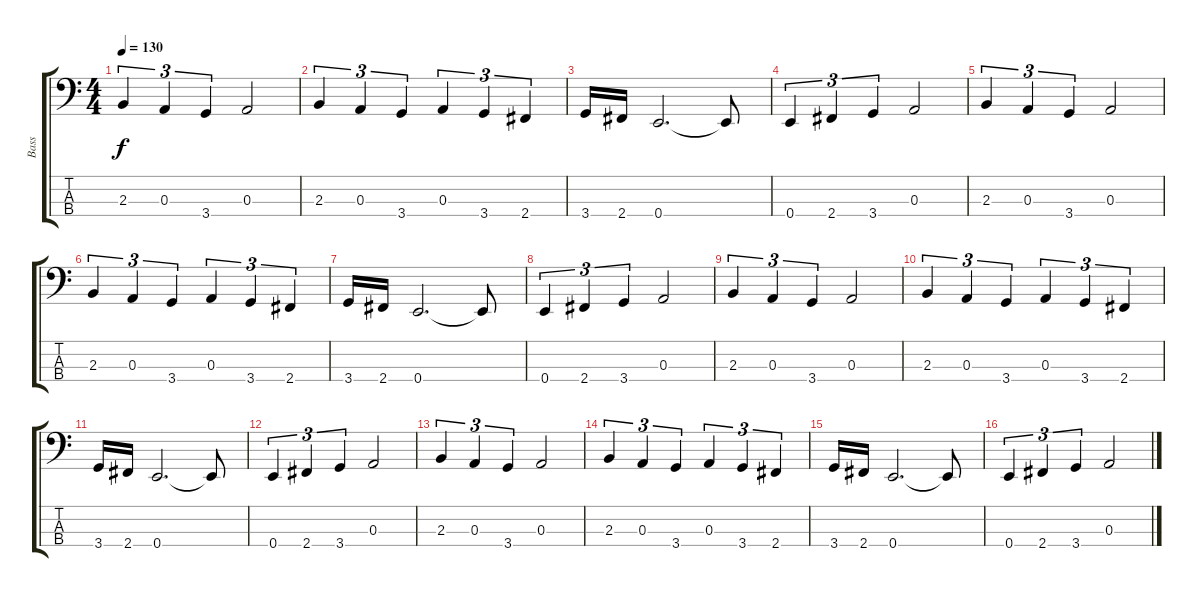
\track ("Bass" "Bass") {instrument electricbassfinger}
\staff {score tabs}
\tuning (G2 D2 A1 E1) {hide}
\ts (4 4)
\tempo 130
\clef f4
\ks c
2.3.4{tu (3 2) dy f} 0.3.4{tu (3 2)} 3.4.4{tu (3 2)} 0.3.2 |
2.3.4{tu (3 2)} 0.3.4{tu (3 2)} 3.4.4{tu (3 2)} 0.3.4{tu (3 2)} 3.4.4{tu (3 2)} 2.4.4{tu (3 2)} |
3.4.16 2.4.16 0.4.2{d} 0.4{t}.8 |
0.4.4{tu (3 2)} 2.4.4{tu (3 2)} 3.4.4{tu (3 2)} 0.3.2 |
2.3.4{tu (3 2)} 0.3.4{tu (3 2)} 3.4.4{tu (3 2)} 0.3.2 |
2.3.4{tu (3 2)} 0.3.4{tu (3 2)} 3.4.4{tu (3 2)} 0.3.4{tu (3 2)} 3.4.4{tu (3 2)} 2.4.4{tu (3 2)} |
3.4.16 2.4.16 0.4.2{d} 0.4{t}.8 |
0.4.4{tu (3 2)} 2.4.4{tu (3 2)} 3.4.4{tu (3 2)} 0.3.2 |
2.3.4{tu (3 2)} 0.3.4{tu (3 2)} 3.4.4{tu (3 2)} 0.3.2 |
2.3.4{tu (3 2)} 0.3.4{tu (3 2)} 3.4.4{tu (3 2)} 0.3.4{tu (3 2)} 3.4.4{tu (3 2)} 2.4.4{tu (3 2)} |
3.4.16 2.4.16 0.4.2{d} 0.4{t}.8 |
0.4.4{tu (3 2)} 2.4.4{tu (3 2)} 3.4.4{tu (3 2)} 0.3.2 |
2.3.4{tu (3 2)} 0.3.4{tu (3 2)} 3.4.4{tu (3 2)} 0.3.2 |
2.3.4{tu (3 2)} 0.3.4{tu (3 2)} 3.4.4{tu (3 2)} 0.3.4{tu (3 2)} 3.4.4{tu (3 2)} 2.4.4{tu (3 2)} |
3.4.16 2.4.16 0.4.2{d} 0.4{t}.8 |
0.4.4{tu (3 2)} 2.4.4{tu (3 2)} 3.4.4{tu (3 2)} 0.3.2
